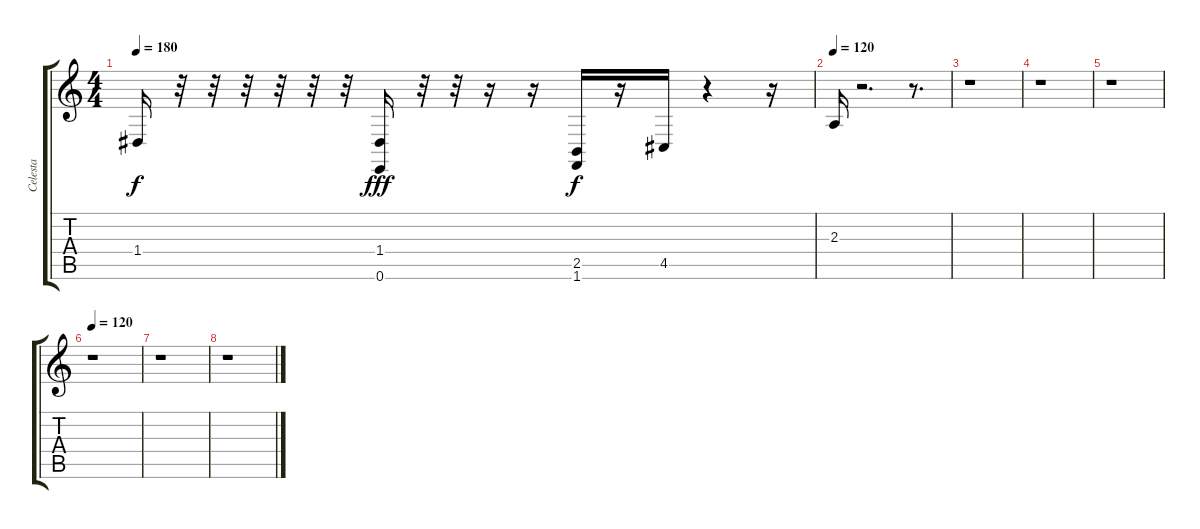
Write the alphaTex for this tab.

\track ("Celesta" "Celesta") {instrument celesta}
\staff {score tabs}
\tuning (E4 B3 G3 D3 A2 E2) {hide}
\ts (4 4)
\tempo 180
\clef g2
\ks c
1.4.16{dy f} r.32 r.32 r.32 r.32 r.32 r.32 (1.4 0.6).16{dy fff} r.32 r.32 r.16 r.16 (2.5 1.6).16{dy f} r.16 4.5.16 r.4 r.16 |
\tempo 120
2.3.16 r.2{d} r.8{d} |
r.1 |
r.1 |
r.1 |
\tempo 120
r.1 |
r.1 |
r.1
